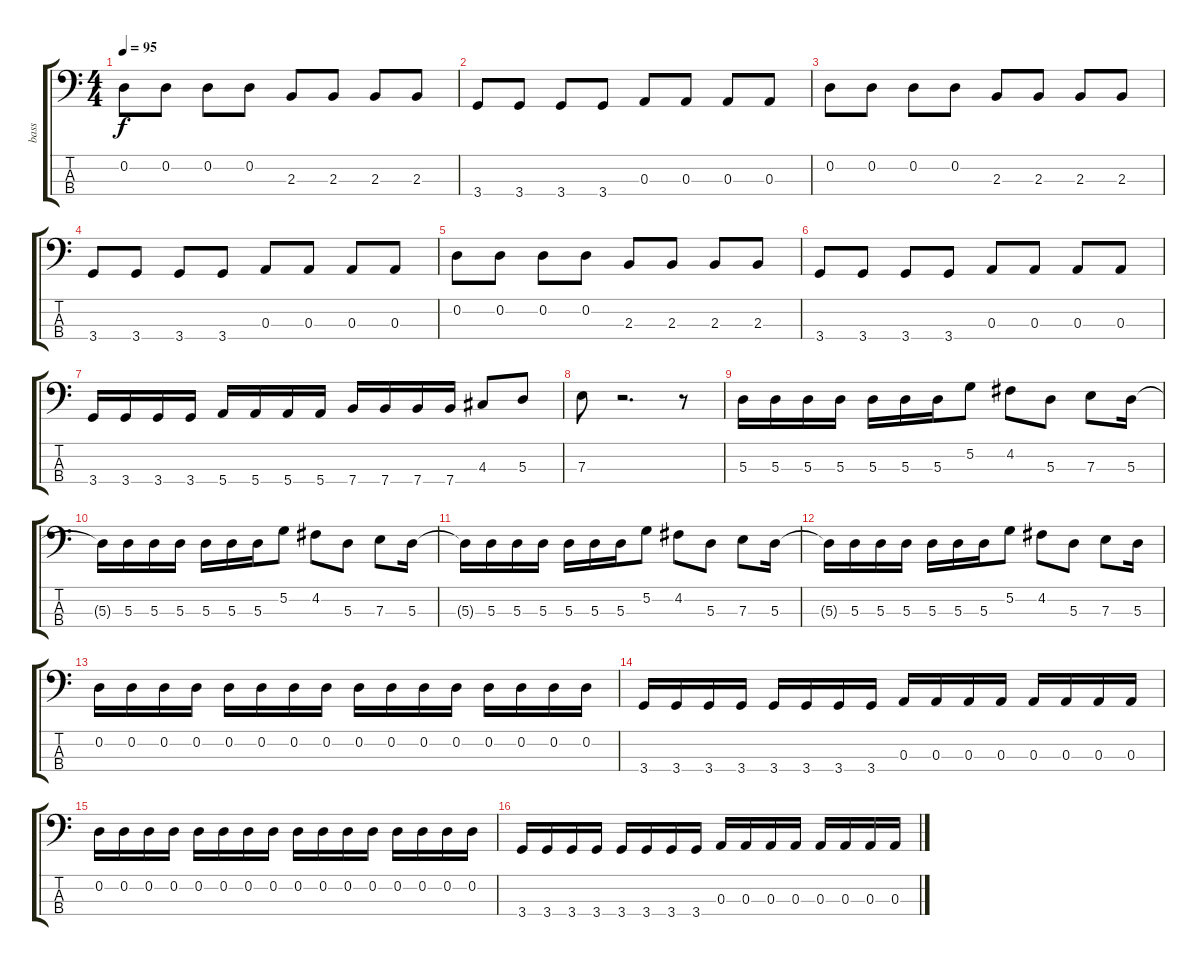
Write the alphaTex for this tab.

\track ("bass" "bass") {instrument electricbasspick}
\staff {score tabs}
\tuning (G2 D2 A1 E1) {hide}
\ts (4 4)
\tempo 95
\clef f4
\ks c
0.2.8{dy f} 0.2.8 0.2.8 0.2.8 2.3.8 2.3.8 2.3.8 2.3.8 |
3.4.8 3.4.8 3.4.8 3.4.8 0.3.8 0.3.8 0.3.8 0.3.8 |
0.2.8 0.2.8 0.2.8 0.2.8 2.3.8 2.3.8 2.3.8 2.3.8 |
3.4.8 3.4.8 3.4.8 3.4.8 0.3.8 0.3.8 0.3.8 0.3.8 |
0.2.8 0.2.8 0.2.8 0.2.8 2.3.8 2.3.8 2.3.8 2.3.8 |
3.4.8 3.4.8 3.4.8 3.4.8 0.3.8 0.3.8 0.3.8 0.3.8 |
3.4.16{volume 13} 3.4.16 3.4.16 3.4.16 5.4.16 5.4.16 5.4.16 5.4.16 7.4.16 7.4.16 7.4.16 7.4.16 4.3.8 5.3.8 |
7.3.8 r.2{d} r.8 |
5.3.16 5.3.16 5.3.16 5.3.16 5.3.16 5.3.16 5.3.16 5.2.8 4.2.8 5.3.8 7.3.8 5.3.16 |
5.3{t}.16 5.3.16 5.3.16 5.3.16 5.3.16 5.3.16 5.3.16 5.2.8 4.2.8 5.3.8 7.3.8 5.3.16 |
5.3{t}.16 5.3.16 5.3.16 5.3.16 5.3.16 5.3.16 5.3.16 5.2.8 4.2.8 5.3.8 7.3.8 5.3.16 |
5.3{t}.16 5.3.16 5.3.16 5.3.16 5.3.16 5.3.16 5.3.16 5.2.8 4.2.8 5.3.8 7.3.8 5.3.16 |
0.2.16 0.2.16 0.2.16 0.2.16 0.2.16 0.2.16 0.2.16 0.2.16 0.2.16 0.2.16 0.2.16 0.2.16 0.2.16 0.2.16 0.2.16 0.2.16 |
3.4.16 3.4.16 3.4.16 3.4.16 3.4.16 3.4.16 3.4.16 3.4.16 0.3.16 0.3.16 0.3.16 0.3.16 0.3.16 0.3.16 0.3.16 0.3.16 |
0.2.16 0.2.16 0.2.16 0.2.16 0.2.16 0.2.16 0.2.16 0.2.16 0.2.16 0.2.16 0.2.16 0.2.16 0.2.16 0.2.16 0.2.16 0.2.16 |
3.4.16 3.4.16 3.4.16 3.4.16 3.4.16 3.4.16 3.4.16 3.4.16 0.3.16 0.3.16 0.3.16 0.3.16 0.3.16 0.3.16 0.3.16 0.3.16
